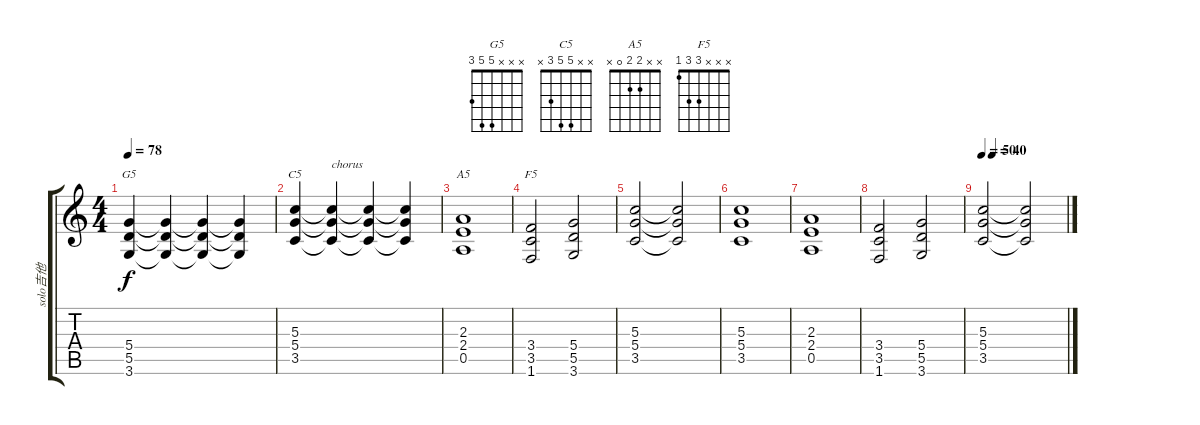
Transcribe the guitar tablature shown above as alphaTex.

\track ("solo吉他" "solo吉他") {instrument overdrivenguitar}
\staff {score tabs}
\tuning (E4 B3 G3 D3 A2 E2) {hide}
\chord ("G5" x x x 5 5 3)
\chord ("C5" x x 5 5 3 x)
\chord ("A5" x x 2 2 0 x)
\chord ("F5" x x x 3 3 1)
\ts (4 4)
\tempo 78
\clef g2
\ks c
(5.4 5.5 3.6).4{ch "G5" dy f} (5.4{t} 5.5{t} 3.6{t}).4 (5.4{t} 5.5{t} 3.6{t}).4 (5.4{t} 5.5{t} 3.6{t}).4 |
(5.3 5.4 3.5).4{ch "C5"} (5.3{t} 5.4{t} 3.5{t}).4{txt "chorus"} (5.3{t} 5.4{t} 3.5{t}).4 (5.3{t} 5.4{t} 3.5{t}).4 |
(2.3 2.4 0.5).1{ch "A5"} |
(3.4 3.5 1.6).2{ch "F5"} (5.4 5.5 3.6).2 |
(5.3 5.4 3.5).2 (5.3{t} 5.4{t} 3.5{t}).2 |
(5.3 5.4 3.5).1 |
(2.3 2.4 0.5).1 |
(3.4 3.5 1.6).2 (5.4 5.5 3.6).2 |
\tempo 50
\tempo (40 0.125)
(5.3 5.4 3.5).2 (5.3{t} 5.4{t} 3.5{t}).2
